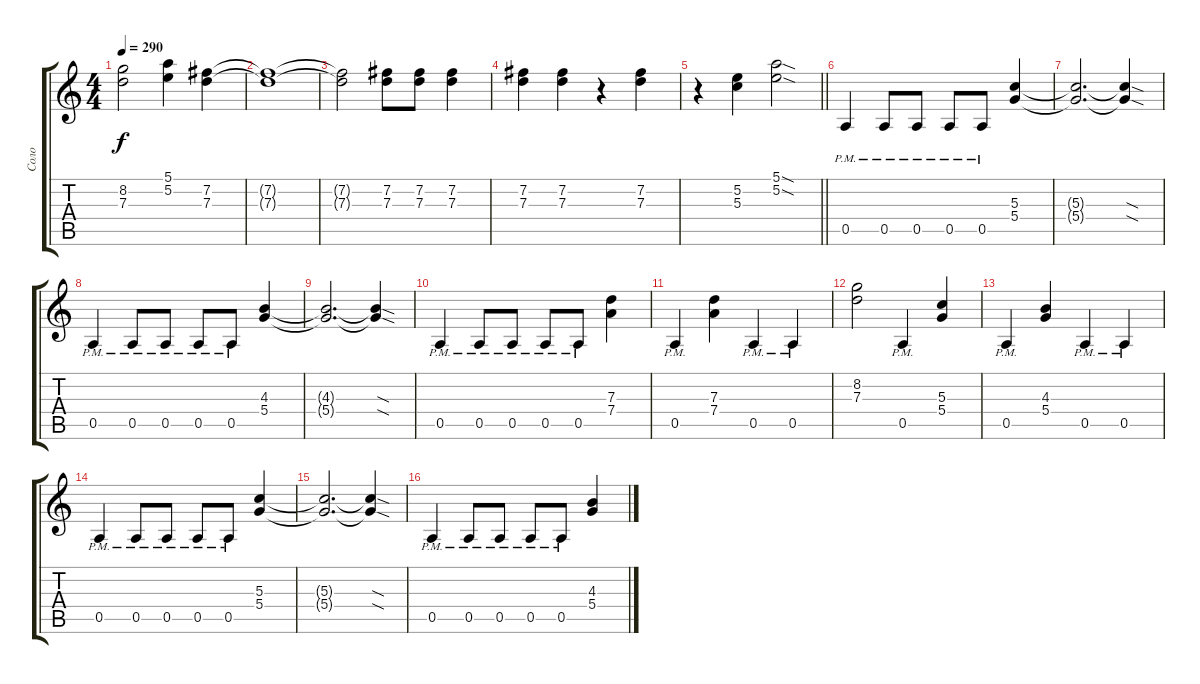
\track ("Соло" "Соло") {instrument distortionguitar}
\staff {score tabs}
\tuning (E4 B3 G3 D3 A2 E2) {hide}
\ts (4 4)
\tempo 290
\clef g2
\ks c
(8.2{t} 7.3{t}).2{dy f} (5.1 5.2).4 (7.2 7.3).4 |
(7.2{t} 7.3{t}).1 |
(7.2{t} 7.3{t}).2 (7.2 7.3).8 (7.2 7.3).8 (7.2 7.3).4 |
(7.2 7.3).4 (7.2 7.3).4 r.4 (7.2 7.3).4 |
\barLineRight lightlight
r.4 (5.2 5.3).4 (5.1{sod} 5.2{sod}).2 |
0.5{pm}.4 0.5{pm}.8 0.5{pm}.8 0.5{pm}.8 0.5{pm}.8 (5.3 5.4).4 |
(5.3{t} 5.4{t}).2{d} (5.3{sod t} 5.4{sod t}).4 |
0.5{pm}.4 0.5{pm}.8 0.5{pm}.8 0.5{pm}.8 0.5{pm}.8 (4.3 5.4).4 |
(4.3{t} 5.4{t}).2{d} (4.3{sod t} 5.4{sod t}).4 |
0.5{pm}.4 0.5{pm}.8 0.5{pm}.8 0.5{pm}.8 0.5{pm}.8 (7.3 7.4).4 |
0.5{pm}.4 (7.3 7.4).4 0.5{pm}.4 0.5{pm}.4 |
(8.2 7.3).2 0.5{pm}.4 (5.3 5.4).4 |
0.5{pm}.4 (4.3 5.4).4 0.5{pm}.4 0.5{pm}.4 |
0.5{pm}.4 0.5{pm}.8 0.5{pm}.8 0.5{pm}.8 0.5{pm}.8 (5.3 5.4).4 |
(5.3{t} 5.4{t}).2{d} (5.3{sod t} 5.4{sod t}).4 |
0.5{pm}.4 0.5{pm}.8 0.5{pm}.8 0.5{pm}.8 0.5{pm}.8 (4.3 5.4).4
